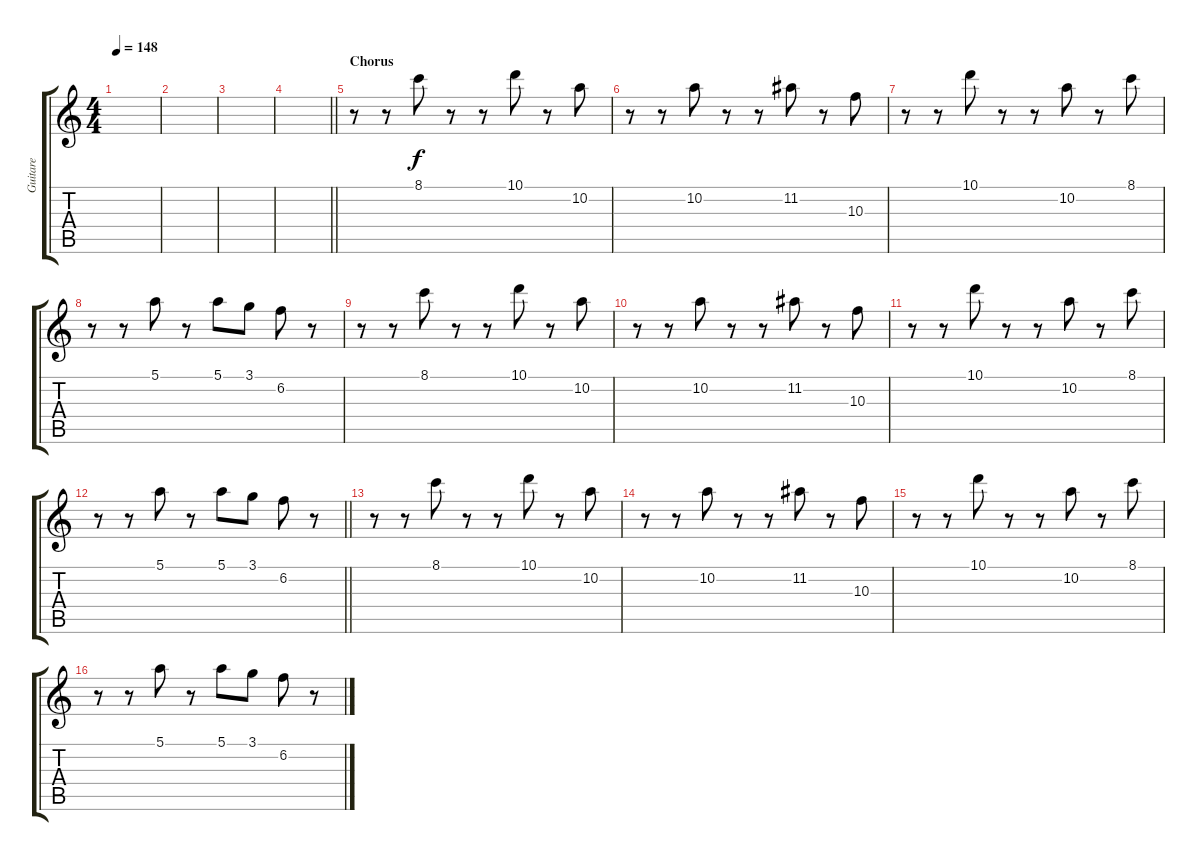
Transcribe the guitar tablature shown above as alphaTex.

\track ("Guitare" "Guitare") {instrument overdrivenguitar}
\staff {score tabs}
\tuning (E4 B3 G3 D3 A2 D2) {hide}
\ts (4 4)
\tempo 148
\clef g2
\ks c
|
|
|
\barLineRight lightlight
|
\section ("" "Chorus")
r.8 r.8 8.1.8 r.8 r.8 10.1.8 r.8 10.2.8 |
r.8 r.8 10.2.8 r.8 r.8 11.2.8 r.8 10.3.8 |
r.8 r.8 10.1.8 r.8 r.8 10.2.8 r.8 8.1.8 |
r.8 r.8 5.1.8 r.8 5.1.8 3.1.8 6.2.8 r.8 |
r.8 r.8 8.1.8 r.8 r.8 10.1.8 r.8 10.2.8 |
r.8 r.8 10.2.8 r.8 r.8 11.2.8 r.8 10.3.8 |
r.8 r.8 10.1.8 r.8 r.8 10.2.8 r.8 8.1.8 |
\barLineRight lightlight
r.8 r.8 5.1.8 r.8 5.1.8 3.1.8 6.2.8 r.8 |
r.8 r.8 8.1.8 r.8 r.8 10.1.8 r.8 10.2.8 |
r.8 r.8 10.2.8 r.8 r.8 11.2.8 r.8 10.3.8 |
r.8 r.8 10.1.8 r.8 r.8 10.2.8 r.8 8.1.8 |
r.8 r.8 5.1.8 r.8 5.1.8 3.1.8 6.2.8 r.8
